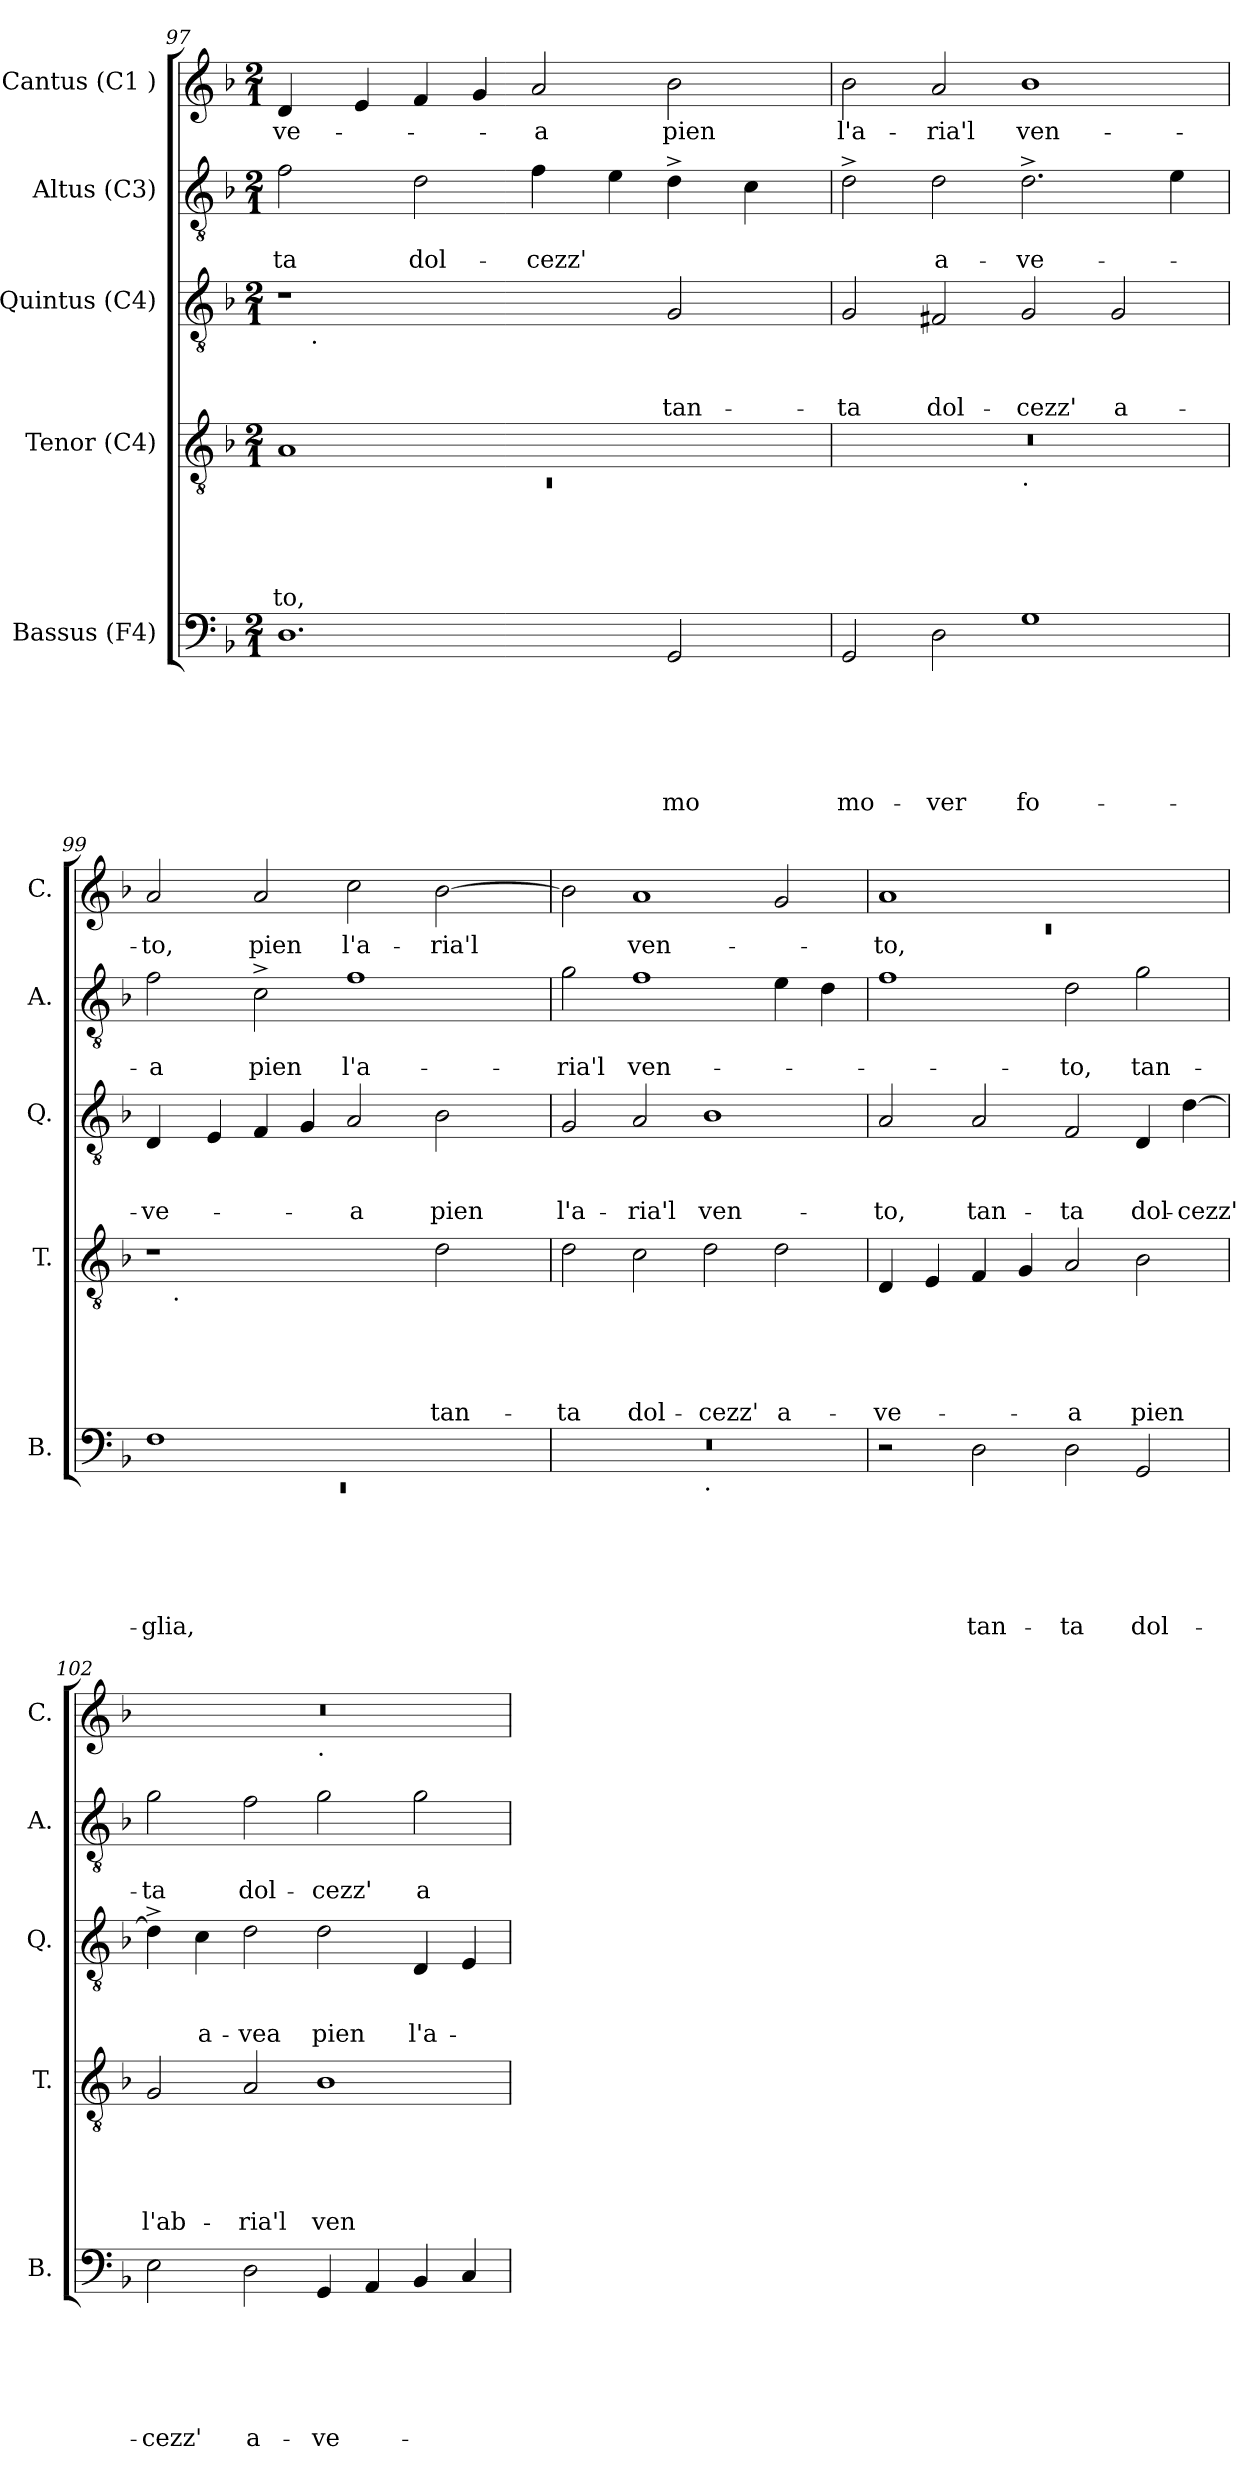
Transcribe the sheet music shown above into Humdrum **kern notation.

**kern	**text	**text	**text	**text	**text	**text	**kern	**text	**text	**text	**text	**text	**kern	**text	**text	**text	**kern	**text	**text	**kern	**text
*part5	*part5	*part5	*part5	*part5	*part5	*part5	*part4	*part4	*part4	*part4	*part4	*part4	*part3	*part3	*part3	*part3	*part2	*part2	*part2	*part1	*part1
*staff5	*staff5	*staff5	*staff5	*staff5	*staff5	*staff5	*staff4	*staff4	*staff4	*staff4	*staff4	*staff4	*staff3	*staff3	*staff3	*staff3	*staff2	*staff2	*staff2	*staff1	*staff1
*I"Bassus (F4)	*	*	*	*	*	*	*I"Tenor (C4)	*	*	*	*	*	*I"Quintus (C4)	*	*	*	*I"Altus (C3)	*	*	*I"Cantus (C1 )	*
*I'B.	*	*	*	*	*	*	*I'T.	*	*	*	*	*	*I'Q.	*	*	*	*I'A.	*	*	*I'C.	*
*clefF4	*	*	*	*	*	*	*clefGv2	*	*	*	*	*	*clefGv2	*	*	*	*clefGv2	*	*	*clefG2	*
*k[b-]	*	*	*	*	*	*	*k[b-]	*	*	*	*	*	*k[b-]	*	*	*	*k[b-]	*	*	*k[b-]	*
*F:	*	*	*	*	*	*	*F:	*	*	*	*	*	*F:	*	*	*	*F:	*	*	*F:	*
*M2/1	*	*	*	*	*	*	*M2/1	*	*	*	*	*	*M2/1	*	*	*	*M2/1	*	*	*M2/1	*
=97	=97	=97	=97	=97	=97	=97	=97	=97	=97	=97	=97	=97	=97	=97	=97	=97	=97	=97	=97	=97	=97
*	*	*	*	*	*	*	*^	*	*	*	*	*	*	*	*	*	*	*	*	*	*
!	!	!	!	!	!	!	!	!LO:N:vis=1	!	!	!	!	!LO:LY:b	!	!	!	!	!	!	!LO:LY:b	!	!LO:LY:b
*	*	*	*	*	*	*	*	*	*	*	*	*	*	*^	*	*	*	*	*	*	*	*
1.D	.	.	.	.	.	.	1A	0rC	.	.	.	.	-to,	1r	16.ryy	.	.	.	2f\	.	-ta	4d/	-ve-
!	!	!	!	!	!	!	!	!	!	!	!	!	!	!	!LO:TX:b:t=.	!	!	!	!	!	!	!	!
.	.	.	.	.	.	.	.	.	.	.	.	.	.	.	1ryy	.	.	.	.	.	.	.	.
.	.	.	.	.	.	.	.	.	.	.	.	.	.	.	.	.	.	.	.	.	.	4e/	.
!	!	!	!	!	!	!	!	!	!	!	!	!	!	!	!	!	!	!	!	!	!LO:LY:b	!	!
.	.	.	.	.	.	.	.	.	.	.	.	.	.	.	.	.	.	.	2d\	.	dol-	4f/	.
.	.	.	.	.	.	.	.	.	.	.	.	.	.	.	.	.	.	.	.	.	.	4g/	.
!	!	!	!	!	!	!	!	!	!	!	!	!	!	!	!	!	!	!	!	!	!LO:LY:b	!	!LO:LY:b
.	.	.	.	.	.	.	1ryy	.	.	.	.	.	.	2ryy	.	.	.	.	4f\	.	-cezz'	2a/	-a
.	.	.	.	.	.	.	.	.	.	.	.	.	.	.	2ryy	.	.	.	.	.	.	.	.
.	.	.	.	.	.	.	.	.	.	.	.	.	.	.	.	.	.	.	4e\	.	.	.	.
!	!	!	!	!	!	!LO:LY:b	!	!	!	!	!	!	!	!	!	!	!	!LO:LY:b	!	!	!	!	!LO:LY:b
2GG/	.	.	.	.	.	-mo	.	.	.	.	.	.	.	2G/	.	.	.	tan-	4d^>\	.	.	2b-\	pien
.	.	.	.	.	.	.	.	.	.	.	.	.	.	.	4ryy	.	.	.	.	.	.	.	.
.	.	.	.	.	.	.	.	.	.	.	.	.	.	.	.	.	.	.	4c\	.	.	.	.
.	.	.	.	.	.	.	.	.	.	.	.	.	.	.	8ryy	.	.	.	.	.	.	.	.
.	.	.	.	.	.	.	.	.	.	.	.	.	.	.	32ryy	.	.	.	.	.	.	.	.
!!LO:LB:g=z
=98	=98	=98	=98	=98	=98	=98	=98	=98	=98	=98	=98	=98	=98	=98	=98	=98	=98	=98	=98	=98	=98	=98	=98
!	!	!	!	!	!	!LO:LY:b	!	!	!	!	!	!	!	!	!	!	!	!LO:LY:b	!	!	!	!	!LO:LY:b
*	*	*	*	*	*	*	*	*	*	*	*	*	*	*v	*v	*	*	*	*	*	*	*	*
2GG/	.	.	.	.	.	mo-	0r	1ryy	.	.	.	.	.	2G/	.	.	-ta	2d^>\	.	.	2b-\	l'a-
!	!	!	!	!	!	!LO:LY:b	!	!	!	!	!	!	!	!	!	!	!LO:LY:b	!	!	!LO:LY:b	!	!LO:LY:b
2D\	.	.	.	.	.	-ver	.	.	.	.	.	.	.	2F#X/	.	.	dol-	2d\	.	a-	2a/	-ria'l
!	!	!	!	!	!	!	!	!LO:TX:b:t=.	!	!	!	!	!	!	!	!	!	!	!	!	!	!
!	!	!	!	!	!	!LO:LY:b	!	!	!	!	!	!	!	!	!	!	!LO:LY:b	!	!	!LO:LY:b	!	!LO:LY:b
1G	.	.	.	.	.	fo-	.	1ryy	.	.	.	.	.	2G/	.	.	-cezz'	2.d^>\	.	-ve-	1b-	ven-
!	!	!	!	!	!	!	!	!	!	!	!	!	!	!	!	!	!LO:LY:b	!	!	!	!	!
.	.	.	.	.	.	.	.	.	.	.	.	.	.	2G/	.	.	a-	.	.	.	.	.
.	.	.	.	.	.	.	.	.	.	.	.	.	.	.	.	.	.	4e\	.	.	.	.
=99	=99	=99	=99	=99	=99	=99	=99	=99	=99	=99	=99	=99	=99	=99	=99	=99	=99	=99	=99	=99	=99	=99
*^	*	*	*	*	*	*	*	*	*	*	*	*	*	*	*	*	*	*	*	*	*	*
!	!LO:N:vis=1	!	!	!	!	!	!LO:LY:b	!	!	!	!	!	!	!	!	!	!	!LO:LY:b	!	!	!LO:LY:b	!	!LO:LY:b
1F	0rEE	.	.	.	.	.	-glia,	1r	16.ryy	.	.	.	.	.	4D/	.	.	-ve-	2f\	.	-a	2a/	-to,
!	!	!	!	!	!	!	!	!	!LO:TX:b:t=.	!	!	!	!	!	!	!	!	!	!	!	!	!	!
.	.	.	.	.	.	.	.	.	1ryy	.	.	.	.	.	.	.	.	.	.	.	.	.	.
.	.	.	.	.	.	.	.	.	.	.	.	.	.	.	4E/	.	.	.	.	.	.	.	.
!	!	!	!	!	!	!	!	!	!	!	!	!	!	!	!	!	!	!	!	!	!LO:LY:b	!	!LO:LY:b
.	.	.	.	.	.	.	.	.	.	.	.	.	.	.	4F/	.	.	.	2c^>\	.	pien	2a/	pien
.	.	.	.	.	.	.	.	.	.	.	.	.	.	.	4G/	.	.	.	.	.	.	.	.
!	!	!	!	!	!	!	!	!	!	!	!	!	!	!	!	!	!	!LO:LY:b	!	!	!LO:LY:b	!	!LO:LY:b
1ryy	.	.	.	.	.	.	.	2ryy	.	.	.	.	.	.	2A/	.	.	-a	1f	.	l'a-	2cc\	l'a-
.	.	.	.	.	.	.	.	.	2ryy	.	.	.	.	.	.	.	.	.	.	.	.	.	.
!	!	!	!	!	!	!	!	!	!	!	!	!	!	!LO:LY:b	!	!	!	!LO:LY:b	!	!	!	!	!LO:LY:b
.	.	.	.	.	.	.	.	2d\	.	.	.	.	.	tan-	2B-\	.	.	pien	.	.	.	[>2b-\	-ria'l
.	.	.	.	.	.	.	.	.	4ryy	.	.	.	.	.	.	.	.	.	.	.	.	.	.
.	.	.	.	.	.	.	.	.	8ryy	.	.	.	.	.	.	.	.	.	.	.	.	.	.
.	.	.	.	.	.	.	.	.	32ryy	.	.	.	.	.	.	.	.	.	.	.	.	.	.
=100	=100	=100	=100	=100	=100	=100	=100	=100	=100	=100	=100	=100	=100	=100	=100	=100	=100	=100	=100	=100	=100	=100	=100
!	!	!	!	!	!	!	!	!	!	!	!	!	!	!LO:LY:b	!	!	!	!LO:LY:b	!	!	!LO:LY:b	!	!
*	*	*	*	*	*	*	*	*v	*v	*	*	*	*	*	*	*	*	*	*	*	*	*	*
0r	1ryy	.	.	.	.	.	.	2d\	.	.	.	.	-ta	2G/	.	.	l'a-	2g\	.	-ria'l	2b-\]	.
!	!	!	!	!	!	!	!	!	!	!	!	!	!LO:LY:b	!	!	!	!LO:LY:b	!	!	!LO:LY:b	!	!LO:LY:b
.	.	.	.	.	.	.	.	2c\	.	.	.	.	dol-	2A/	.	.	-ria'l	1f	.	ven-	1a	ven-
!	!LO:TX:b:t=.	!	!	!	!	!	!	!	!	!	!	!	!	!	!	!	!	!	!	!	!	!
!	!	!	!	!	!	!	!	!	!	!	!	!	!LO:LY:b	!	!	!	!LO:LY:b	!	!	!	!	!
.	1ryy	.	.	.	.	.	.	2d\	.	.	.	.	-cezz'	1B-	.	.	ven-	.	.	.	.	.
!	!	!	!	!	!	!	!	!	!	!	!	!	!LO:LY:b	!	!	!	!	!	!	!	!	!
.	.	.	.	.	.	.	.	2d\	.	.	.	.	a-	.	.	.	.	4e\	.	.	2g/	.
.	.	.	.	.	.	.	.	.	.	.	.	.	.	.	.	.	.	4d\	.	.	.	.
=101	=101	=101	=101	=101	=101	=101	=101	=101	=101	=101	=101	=101	=101	=101	=101	=101	=101	=101	=101	=101	=101	=101
*	*	*	*	*	*	*	*	*	*	*	*	*	*	*	*	*	*	*	*	*	*^	*
!	!	!	!	!	!	!	!	!	!	!	!	!	!LO:LY:b	!	!	!	!LO:LY:b	!	!	!	!	!LO:N:vis=1	!LO:LY:b
*v	*v	*	*	*	*	*	*	*	*	*	*	*	*	*	*	*	*	*	*	*	*	*	*
2r	.	.	.	.	.	.	4D/	.	.	.	.	-ve-	2A/	.	.	-to,	1f	.	.	1a	0rc	-to,
.	.	.	.	.	.	.	4E/	.	.	.	.	.	.	.	.	.	.	.	.	.	.	.
!	!	!	!	!	!	!LO:LY:b	!	!	!	!	!	!	!	!	!	!LO:LY:b	!	!	!	!	!	!
2D\	.	.	.	.	.	tan-	4F/	.	.	.	.	.	2A/	.	.	tan-	.	.	.	.	.	.
.	.	.	.	.	.	.	4G/	.	.	.	.	.	.	.	.	.	.	.	.	.	.	.
!	!	!	!	!	!	!LO:LY:b	!	!	!	!	!	!LO:LY:b	!	!	!	!LO:LY:b	!	!	!LO:LY:b	!	!	!
2D\	.	.	.	.	.	-ta	2A/	.	.	.	.	-a	2F/	.	.	-ta	2d\	.	-to,	1ryy	.	.
!	!	!	!	!	!	!LO:LY:b	!	!	!	!	!	!LO:LY:b	!	!	!	!LO:LY:b	!	!	!LO:LY:b	!	!	!
2GG/	.	.	.	.	.	dol-	2B-\	.	.	.	.	pien	4D/	.	.	dol-	2g\	.	tan-	.	.	.
!	!	!	!	!	!	!	!	!	!	!	!	!	!	!	!	!LO:LY:b	!	!	!	!	!	!
.	.	.	.	.	.	.	.	.	.	.	.	.	[<4d\	.	.	-cezz'	.	.	.	.	.	.
!!LO:LB:g=z	!!
=102	=102	=102	=102	=102	=102	=102	=102	=102	=102	=102	=102	=102	=102	=102	=102	=102	=102	=102	=102	=102	=102	=102
!	!	!	!	!	!	!LO:LY:b	!	!	!	!	!	!LO:LY:b	!	!	!	!	!	!	!LO:LY:b	!	!	!
2E\	.	.	.	.	.	-cezz'	2G/	.	.	.	.	l'ab-	4d^>\]	.	.	.	2g\	.	-ta	0r	1ryy	.
!	!	!	!	!	!	!	!	!	!	!	!	!	!	!	!	!LO:LY:b	!	!	!	!	!	!
.	.	.	.	.	.	.	.	.	.	.	.	.	4c\	.	.	a-	.	.	.	.	.	.
!	!	!	!	!	!	!LO:LY:b	!	!	!	!	!	!LO:LY:b	!	!	!	!LO:LY:b	!	!	!LO:LY:b	!	!	!
2D\	.	.	.	.	.	a-	2A/	.	.	.	.	-ria'l	2d\	.	.	-vea	2f\	.	dol-	.	.	.
!	!	!	!	!	!	!	!	!	!	!	!	!	!	!	!	!	!	!	!	!	!LO:TX:b:t=.	!
!	!	!	!	!	!	!LO:LY:b	!	!	!	!	!	!LO:LY:b	!	!	!	!LO:LY:b	!	!	!LO:LY:b	!	!	!
4GG/	.	.	.	.	.	-ve-	1B-	.	.	.	.	ven-	2d\	.	.	pien	2g\	.	-cezz'	.	1ryy	.
4AA/	.	.	.	.	.	.	.	.	.	.	.	.	.	.	.	.	.	.	.	.	.	.
!	!	!	!	!	!	!	!	!	!	!	!	!	!	!	!	!LO:LY:b	!	!	!LO:LY:b	!	!	!
4BB-/	.	.	.	.	.	.	.	.	.	.	.	.	4D/	.	.	l'a-	2g\	.	a-	.	.	.
4C/	.	.	.	.	.	.	.	.	.	.	.	.	4E/	.	.	.	.	.	.	.	.	.
*	*	*	*	*	*	*	*	*	*	*	*	*	*	*	*	*	*	*	*	*v	*v	*
=	=	=	=	=	=	=	=	=	=	=	=	=	=	=	=	=	=	=	=	=	=
*-	*-	*-	*-	*-	*-	*-	*-	*-	*-	*-	*-	*-	*-	*-	*-	*-	*-	*-	*-	*-	*-
